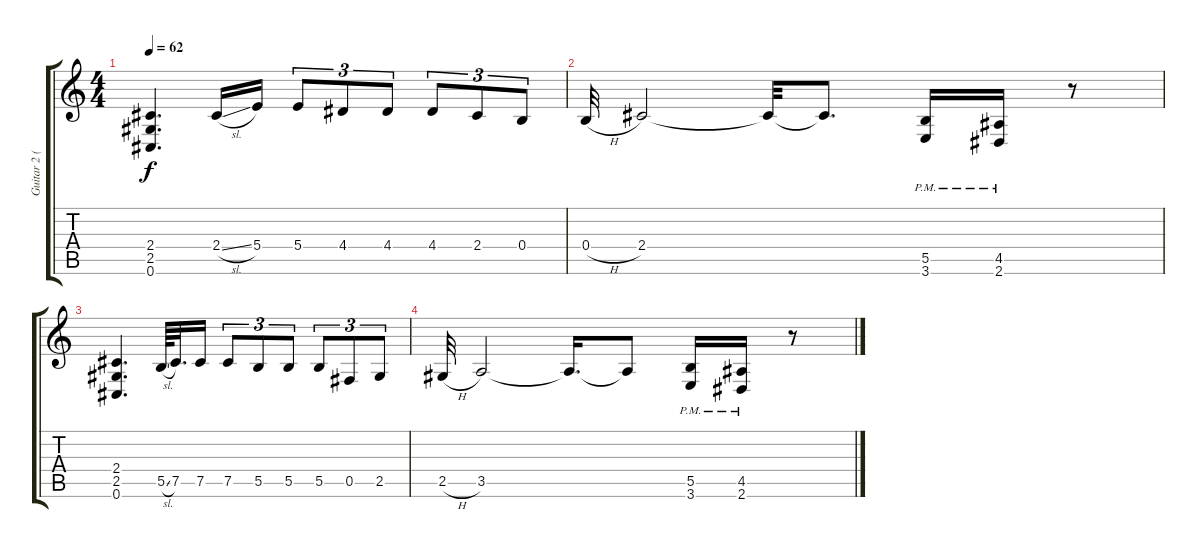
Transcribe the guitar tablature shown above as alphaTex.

\track ("Guitar 2 (Distortion)" "Guitar 2 (") {instrument distortionguitar}
\staff {score tabs}
\tuning (Db4 Ab3 E3 B2 Gb2 Db2) {hide}
\ts (4 4)
\tempo 62
\clef g2
\ks c
(2.4 2.5 0.6).4{d dy f} 2.4{sl}.16 5.4.16 5.4.8{tu (3 2)} 4.4.8{tu (3 2)} 4.4.8{tu (3 2)} 4.4.8{tu (3 2)} 2.4.8{tu (3 2)} 0.4.8{tu (3 2)} |
0.4{h}.32 2.4.2 2.4{t}.32 2.4{t}.8{d} (5.5{pm} 3.6{pm}).16 (4.5{pm} 2.6{pm}).16 r.8 |
(2.4 2.5 0.6).4{d} 5.5{sl}.64 7.5.32{d} 7.5.16 7.5.8{tu (3 2)} 5.5.8{tu (3 2)} 5.5.8{tu (3 2)} 5.5.8{tu (3 2)} 0.5.8{tu (3 2)} 2.5.8{tu (3 2)} |
2.5{h}.32 3.5.2 3.5{t}.16{d} 3.5{t}.8 (5.5{pm} 3.6{pm}).16 (4.5{pm} 2.6{pm}).16 r.8
